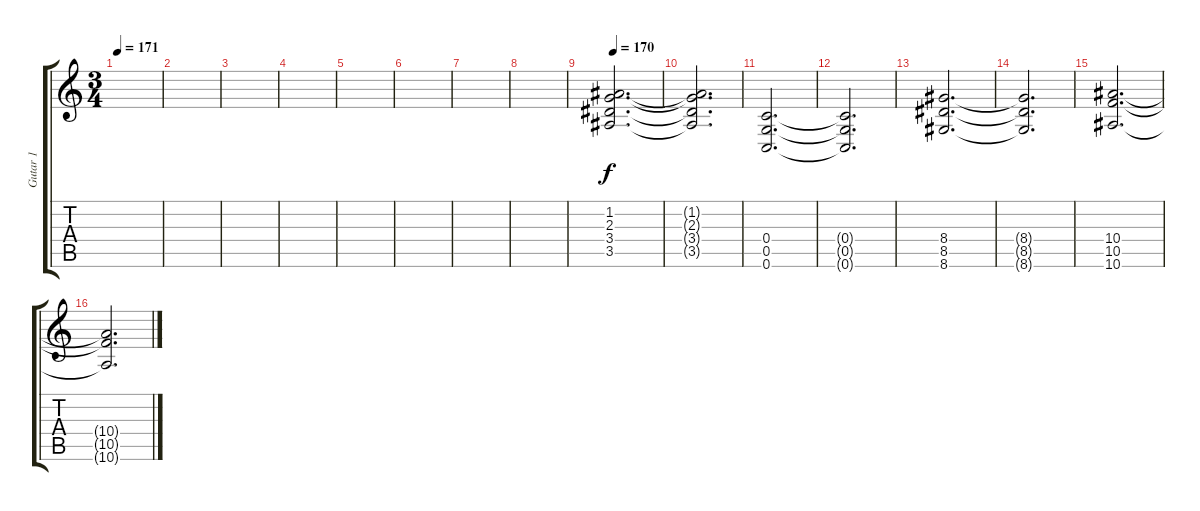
\track ("Gutar 1" "Gutar 1") {instrument distortionguitar}
\staff {score tabs}
\tuning (D4 A3 F3 C3 G2 C2) {hide}
\ts (3 4)
\tempo 171
\clef g2
\ks c
|
|
|
|
|
|
|
|
\tempo 170
(1.2 2.3 3.4 3.5).2{d} |
(1.2{t} 2.3{t} 3.4{t} 3.5{t}).2{d} |
(0.4 0.5 0.6).2{d} |
(0.4{t} 0.5{t} 0.6{t}).2{d} |
(8.4 8.5 8.6).2{d} |
(8.4{t} 8.5{t} 8.6{t}).2{d} |
(10.4 10.5 10.6).2{d} |
(10.4{t} 10.5{t} 10.6{t}).2{d}
